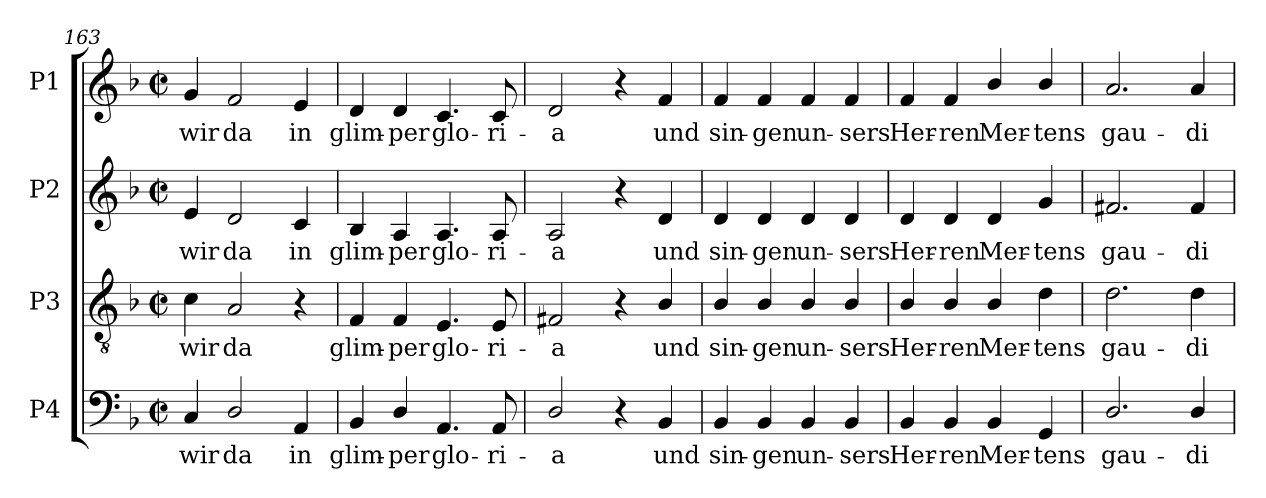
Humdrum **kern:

**kern	**text	**kern	**text	**kern	**text	**kern	**text
*part4	*part4	*part3	*part3	*part2	*part2	*part1	*part1
*staff4	*staff4	*staff3	*staff3	*staff2	*staff2	*staff1	*staff1
*I"P4	*	*I"P3	*	*I"P2	*	*I"P1	*
*clefF4	*	*clefGv2	*	*clefG2	*	*clefG2	*
*	*	*ITrd7c12	*	*	*	*	*
*k[b-]	*	*k[b-]	*	*k[b-]	*	*k[b-]	*
*F:	*	*F:	*	*F:	*	*F:	*
*M2/2	*	*M2/2	*	*M2/2	*	*M2/2	*
*met(c|)	*	*met(c|)	*	*met(c|)	*	*met(c|)	*
=163	=163	=163	=163	=163	=163	=163	=163
!	!LO:LY:b:color=#000000	!	!	!	!	!	!
!	!	!	!LO:LY:b:color=#000000	!	!	!	!
!	!	!	!	!	!LO:LY:b:color=#000000	!	!
!	!	!	!	!	!	!	!LO:LY:b:color=#000000
4Ci/	wir	4Ci\	wir	4ei/	wir	4gi/	wir
!	!LO:LY:b:color=#000000	!	!	!	!	!	!
!	!	!	!LO:LY:b:color=#000000	!	!	!	!
!	!	!	!	!	!LO:LY:b:color=#000000	!	!
!	!	!	!	!	!	!	!LO:LY:b:color=#000000
2Di/	da	2AAi/	da	2di/	da	2fi/	da
!	!LO:LY:b:color=#000000	!	!	!	!	!	!
!	!	!	!LO:LY:b:color=#000000	!	!	!	!
!	!	!	!	!	!LO:LY:b:color=#000000	!	!
!	!	!	!	!	!	!	!LO:LY:b:color=#000000
4AAi/	in	4r	in	4ci/	in	4ei/	in
=164	=164	=164	=164	=164	=164	=164	=164
!	!LO:LY:b:color=#000000	!	!	!	!	!	!
!	!	!	!LO:LY:b:color=#000000	!	!	!	!
!	!	!	!	!	!LO:LY:b:color=#000000	!	!
!	!	!	!	!	!	!	!LO:LY:b:color=#000000
4BB-i/	glim-	4FFi/	glim-	4B-i/	glim-	4di/	glim-
!	!LO:LY:b:color=#000000	!	!	!	!	!	!
!	!	!	!LO:LY:b:color=#000000	!	!	!	!
!	!	!	!	!	!LO:LY:b:color=#000000	!	!
!	!	!	!	!	!	!	!LO:LY:b:color=#000000
4Di/	-per	4FFi/	-per	4Ai/	-per	4di/	-per
!	!LO:LY:b:color=#000000	!	!	!	!	!	!
!	!	!	!LO:LY:b:color=#000000	!	!	!	!
!	!	!	!	!	!LO:LY:b:color=#000000	!	!
!	!	!	!	!	!	!	!LO:LY:b:color=#000000
4.AAi/	glo-	4.EEi/	glo-	4.Ai/	glo-	4.ci/	glo-
!	!LO:LY:b:color=#000000	!	!	!	!	!	!
!	!	!	!LO:LY:b:color=#000000	!	!	!	!
!	!	!	!	!	!LO:LY:b:color=#000000	!	!
!	!	!	!	!	!	!	!LO:LY:b:color=#000000
8AAi/	-ri-	8EEi/	-ri-	8Ai/	-ri-	8ci/	-ri-
!!LO:LB:g=z
=165	=165	=165	=165	=165	=165	=165	=165
!	!LO:LY:b:color=#000000	!	!	!	!	!	!
!	!	!	!LO:LY:b:color=#000000	!	!	!	!
!	!	!	!	!	!LO:LY:b:color=#000000	!	!
!	!	!	!	!	!	!	!LO:LY:b:color=#000000
2Di/	-a	2FF#Xi/	-a	2Ai/	-a	2di/	-a
4r	.	4r	.	4r	.	4r	.
!	!LO:LY:b:color=#000000	!	!	!	!	!	!
!	!	!	!LO:LY:b:color=#000000	!	!	!	!
!	!	!	!	!	!LO:LY:b:color=#000000	!	!
!	!	!	!	!	!	!	!LO:LY:b:color=#000000
4BB-i/	und	4BB-i/	und	4di/	und	4fi/	und
=166	=166	=166	=166	=166	=166	=166	=166
!	!LO:LY:b:color=#000000	!	!	!	!	!	!
!	!	!	!LO:LY:b:color=#000000	!	!	!	!
!	!	!	!	!	!LO:LY:b:color=#000000	!	!
!	!	!	!	!	!	!	!LO:LY:b:color=#000000
4BB-i/	sin-	4BB-i/	sin-	4di/	sin-	4fi/	sin-
!	!LO:LY:b:color=#000000	!	!	!	!	!	!
!	!	!	!LO:LY:b:color=#000000	!	!	!	!
!	!	!	!	!	!LO:LY:b:color=#000000	!	!
!	!	!	!	!	!	!	!LO:LY:b:color=#000000
4BB-i/	-gen	4BB-i/	-gen	4di/	-gen	4fi/	-gen
!	!LO:LY:b:color=#000000	!	!	!	!	!	!
!	!	!	!LO:LY:b:color=#000000	!	!	!	!
!	!	!	!	!	!LO:LY:b:color=#000000	!	!
!	!	!	!	!	!	!	!LO:LY:b:color=#000000
4BB-i/	un-	4BB-i/	un-	4di/	un-	4fi/	un-
!	!LO:LY:b:color=#000000	!	!	!	!	!	!
!	!	!	!LO:LY:b:color=#000000	!	!	!	!
!	!	!	!	!	!LO:LY:b:color=#000000	!	!
!	!	!	!	!	!	!	!LO:LY:b:color=#000000
4BB-i/	-sers	4BB-i/	-sers	4di/	-sers	4fi/	-sers
=167	=167	=167	=167	=167	=167	=167	=167
!	!LO:LY:b:color=#000000	!	!	!	!	!	!
!	!	!	!LO:LY:b:color=#000000	!	!	!	!
!	!	!	!	!	!LO:LY:b:color=#000000	!	!
!	!	!	!	!	!	!	!LO:LY:b:color=#000000
4BB-i/	Her-	4BB-i/	Her-	4di/	Her-	4fi/	Her-
!	!LO:LY:b:color=#000000	!	!	!	!	!	!
!	!	!	!LO:LY:b:color=#000000	!	!	!	!
!	!	!	!	!	!LO:LY:b:color=#000000	!	!
!	!	!	!	!	!	!	!LO:LY:b:color=#000000
4BB-i/	-ren	4BB-i/	-ren	4di/	-ren	4fi/	-ren
!	!LO:LY:b:color=#000000	!	!	!	!	!	!
!	!	!	!LO:LY:b:color=#000000	!	!	!	!
!	!	!	!	!	!LO:LY:b:color=#000000	!	!
!	!	!	!	!	!	!	!LO:LY:b:color=#000000
4BB-i/	Mer-	4BB-i/	Mer-	4di/	Mer-	4b-i/	Mer-
!	!LO:LY:b:color=#000000	!	!	!	!	!	!
!	!	!	!LO:LY:b:color=#000000	!	!	!	!
!	!	!	!	!	!LO:LY:b:color=#000000	!	!
!	!	!	!	!	!	!	!LO:LY:b:color=#000000
4GGi/	-tens	4Di\	-tens	4gi/	-tens	4b-i/	-tens
=168	=168	=168	=168	=168	=168	=168	=168
!	!LO:LY:b:color=#000000	!	!	!	!	!	!
!	!	!	!LO:LY:b:color=#000000	!	!	!	!
!	!	!	!	!	!LO:LY:b:color=#000000	!	!
!	!	!	!	!	!	!	!LO:LY:b:color=#000000
2.Di/	gau-	2.Di\	gau-	2.f#Xi/	gau-	2.ai/	gau-
!	!LO:LY:b:color=#000000	!	!	!	!	!	!
!	!	!	!LO:LY:b:color=#000000	!	!	!	!
!	!	!	!	!	!LO:LY:b:color=#000000	!	!
!	!	!	!	!	!	!	!LO:LY:b:color=#000000
4Di/	-di-	4Di\	-di-	4f#i/	-di-	4ai/	-di-
=	=	=	=	=	=	=	=
*-	*-	*-	*-	*-	*-	*-	*-
